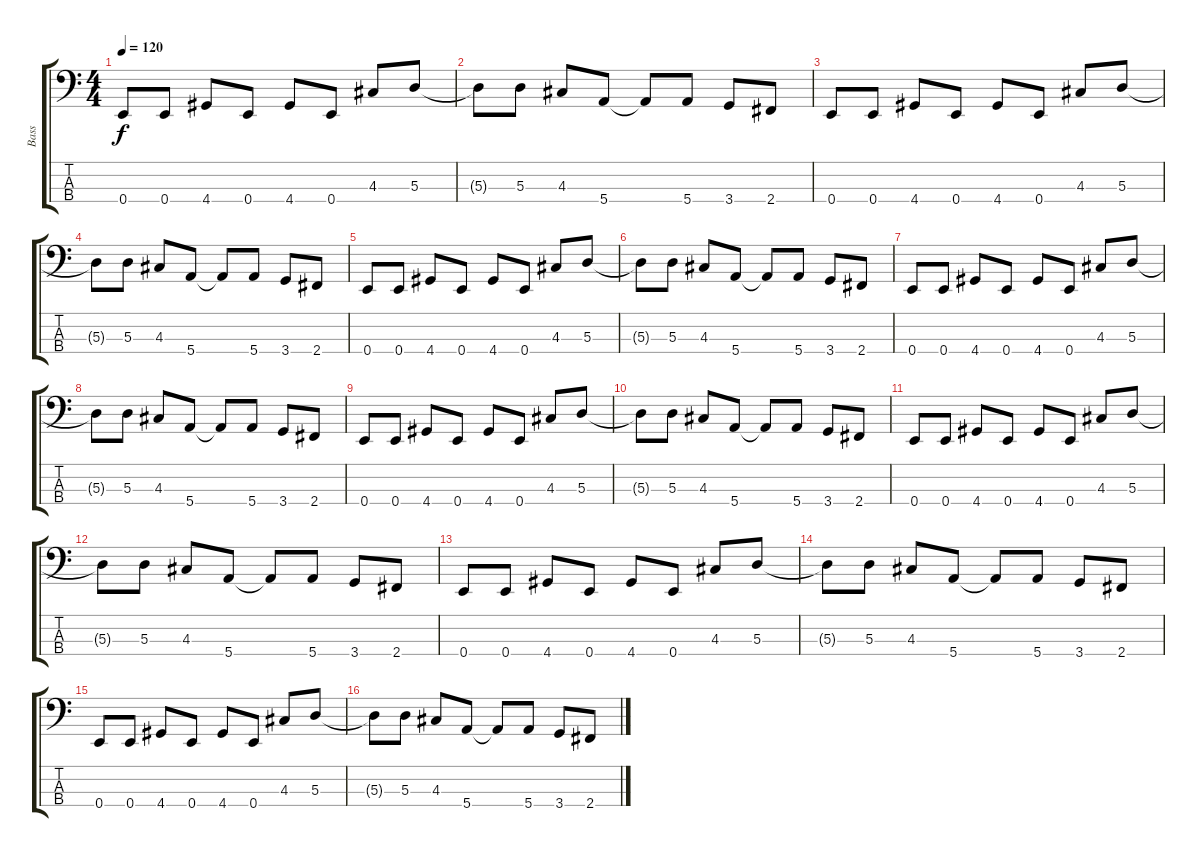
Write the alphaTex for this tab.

\track ("Bass" "Bass") {instrument electricbassfinger}
\staff {score tabs}
\tuning (G2 D2 A1 E1) {hide}
\ts (4 4)
\tempo 120
\clef f4
\ks c
0.4.8{dy f} 0.4.8 4.4.8 0.4.8 4.4.8 0.4.8 4.3.8 5.3.8 |
5.3{t}.8 5.3.8 4.3.8 5.4.8 5.4{t}.8 5.4.8 3.4.8 2.4.8 |
0.4.8 0.4.8 4.4.8 0.4.8 4.4.8 0.4.8 4.3.8 5.3.8 |
5.3{t}.8 5.3.8 4.3.8 5.4.8 5.4{t}.8 5.4.8 3.4.8 2.4.8 |
0.4.8 0.4.8 4.4.8 0.4.8 4.4.8 0.4.8 4.3.8 5.3.8 |
5.3{t}.8 5.3.8 4.3.8 5.4.8 5.4{t}.8 5.4.8 3.4.8 2.4.8 |
0.4.8 0.4.8 4.4.8 0.4.8 4.4.8 0.4.8 4.3.8 5.3.8 |
5.3{t}.8 5.3.8 4.3.8 5.4.8 5.4{t}.8 5.4.8 3.4.8 2.4.8 |
0.4.8 0.4.8 4.4.8 0.4.8 4.4.8 0.4.8 4.3.8 5.3.8 |
5.3{t}.8 5.3.8 4.3.8 5.4.8 5.4{t}.8 5.4.8 3.4.8 2.4.8 |
0.4.8 0.4.8 4.4.8 0.4.8 4.4.8 0.4.8 4.3.8 5.3.8 |
5.3{t}.8 5.3.8 4.3.8 5.4.8 5.4{t}.8 5.4.8 3.4.8 2.4.8 |
0.4.8 0.4.8 4.4.8 0.4.8 4.4.8 0.4.8 4.3.8 5.3.8 |
5.3{t}.8 5.3.8 4.3.8 5.4.8 5.4{t}.8 5.4.8 3.4.8 2.4.8 |
0.4.8 0.4.8 4.4.8 0.4.8 4.4.8 0.4.8 4.3.8 5.3.8 |
5.3{t}.8 5.3.8 4.3.8 5.4.8 5.4{t}.8 5.4.8 3.4.8 2.4.8
